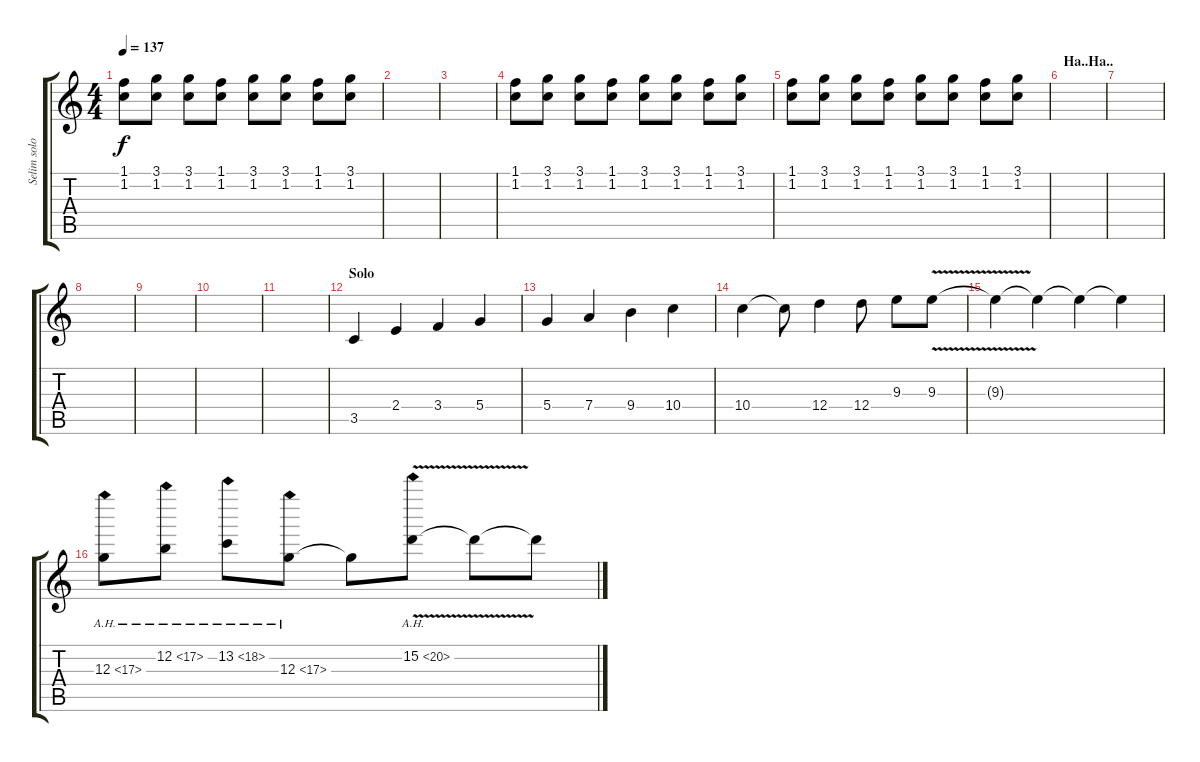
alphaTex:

\track ("Selim solo" "Selim solo") {instrument overdrivenguitar}
\staff {score tabs}
\tuning (E4 B3 G3 D3 A2 E2) {hide}
\ts (4 4)
\tempo 137
\clef g2
\ks c
(1.1 1.2).8{dy f} (3.1 1.2).8 (3.1 1.2).8 (1.1 1.2).8 (3.1 1.2).8 (3.1 1.2).8 (1.1 1.2).8 (3.1 1.2).8 |
|
|
(1.1 1.2).8 (3.1 1.2).8 (3.1 1.2).8 (1.1 1.2).8 (3.1 1.2).8 (3.1 1.2).8 (1.1 1.2).8 (3.1 1.2).8 |
(1.1 1.2).8 (3.1 1.2).8 (3.1 1.2).8 (1.1 1.2).8 (3.1 1.2).8 (3.1 1.2).8 (1.1 1.2).8 (3.1 1.2).8 |
\section ("" "Ha..Ha..")
|
|
|
|
|
|
\section ("" "Solo")
3.5.4 2.4.4 3.4.4 5.4.4 |
5.4.4 7.4.4 9.4.4 10.4.4 |
10.4.4 10.4{t}.8 12.4.4 12.4.8 9.3.8 9.3{v}.8 |
9.3{t}.4 9.3{t}.4 9.3{t}.4 9.3{t}.4 |
12.3{ah 5}.8 12.2{ah 5}.8 13.2{ah 5}.8 12.3{ah 5}.8 12.3{t}.8 15.2{ah 5 v}.8 15.2{t}.8 15.2{t}.8
